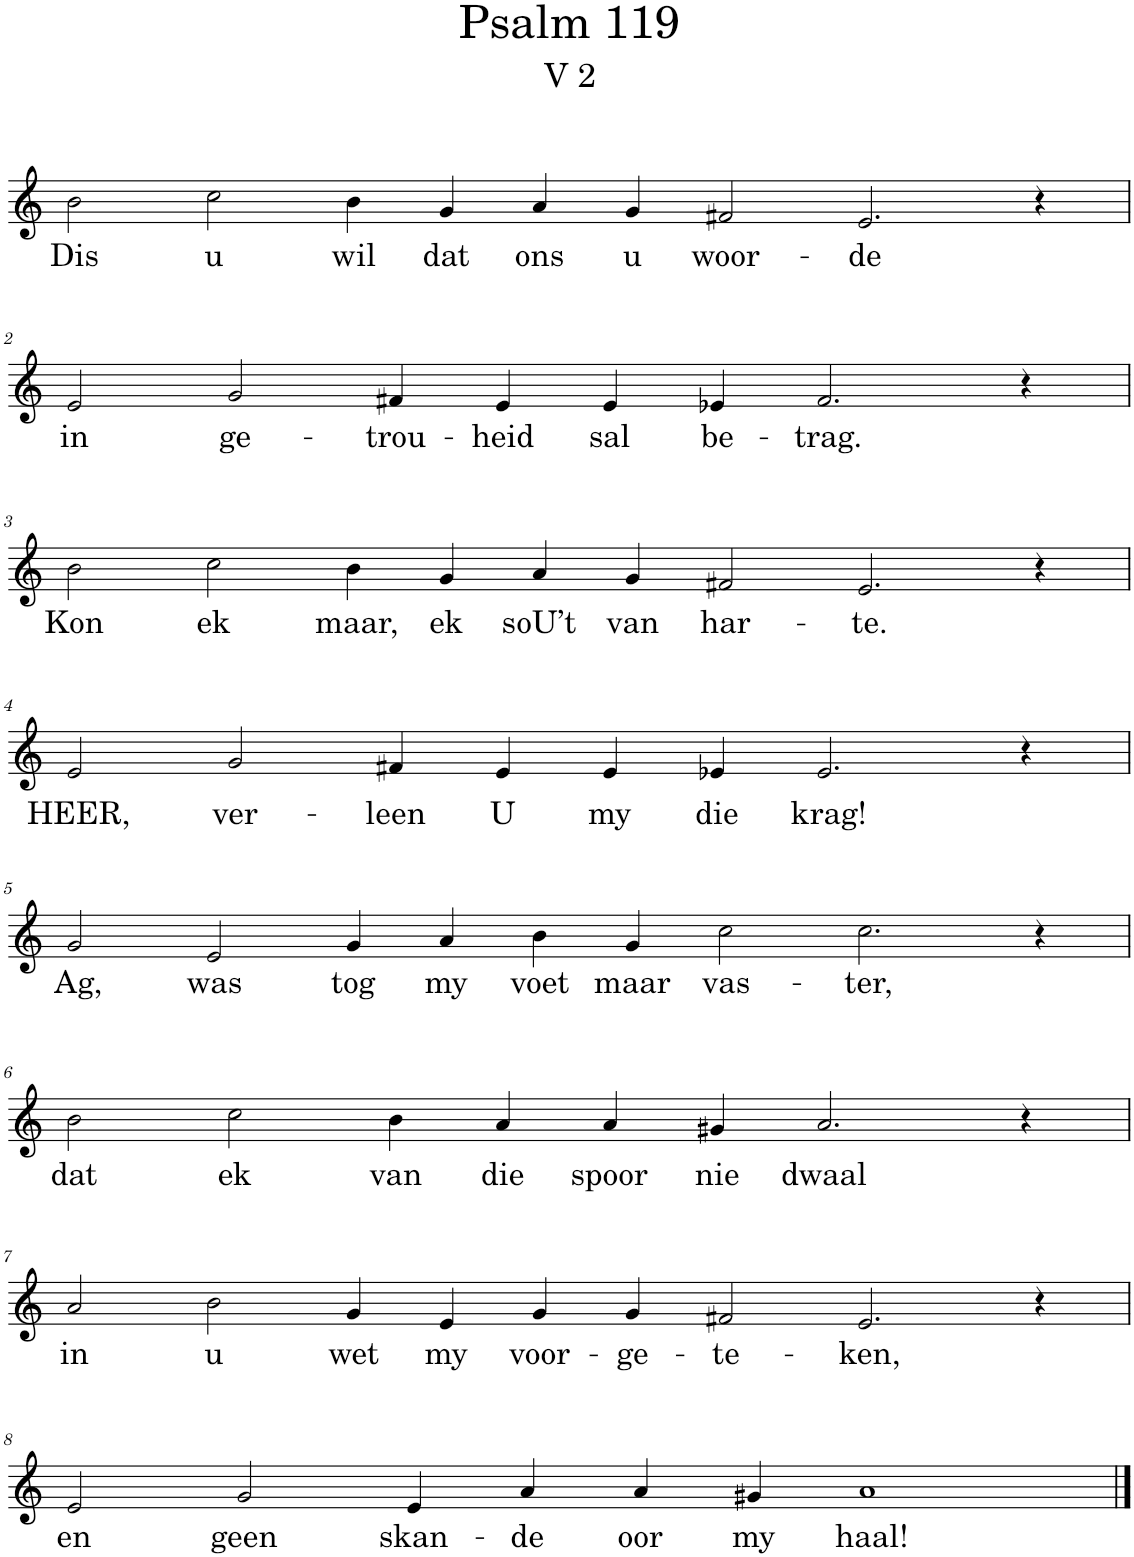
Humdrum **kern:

**kern	**text
*part1	*part1
*staff1	*staff1
*I"Pipe Organ	*
*I'Org.	*
*clefG2	*
*k[]	*
*M14/4	*
=1	=1
!	!LO:LY:b
2b\	Dis
!	!LO:LY:b
2cc\	u
!	!LO:LY:b
4b\	wil
!	!LO:LY:b
4g/	dat
!	!LO:LY:b
4a/	ons
!	!LO:LY:b
4g/	u
!	!LO:LY:b
2f#X/	woor-
!	!LO:LY:b
2.e/	-de
4r	.
!!LO:LB:g=z
=2	=2
*M12/4	*
!	!LO:LY:b
2e/	in
!	!LO:LY:b
2g/	ge-
!	!LO:LY:b
4f#X/	-trou-
!	!LO:LY:b
4e/	-heid
!	!LO:LY:b
4e/	sal
!	!LO:LY:b
4e-X/	be-
!	!LO:LY:b
2.f#/	-trag.
4r	.
!!LO:LB:g=z
=3	=3
*M14/4	*
!	!LO:LY:b
2b\	Kon
!	!LO:LY:b
2cc\	ek
!	!LO:LY:b
4b\	maar,
!	!LO:LY:b
4g/	ek
!	!LO:LY:b
4a/	soU’t
!	!LO:LY:b
4g/	van
!	!LO:LY:b
2f#X/	har-
!	!LO:LY:b
2.e/	-te.
4r	.
!!LO:LB:g=z
=4	=4
*M12/4	*
!	!LO:LY:b
2e/	HEER,
!	!LO:LY:b
2g/	ver-
!	!LO:LY:b
4f#X/	-leen
!	!LO:LY:b
4e/	U
!	!LO:LY:b
4e/	my
!	!LO:LY:b
4e-X/	die
!	!LO:LY:b
2.e-/	krag!
4r	.
!!LO:LB:g=z
=5	=5
*M14/4	*
!	!LO:LY:b
2g/	Ag,
!	!LO:LY:b
2e/	was
!	!LO:LY:b
4g/	tog
!	!LO:LY:b
4a/	my
!	!LO:LY:b
4b\	voet
!	!LO:LY:b
4g/	maar
!	!LO:LY:b
2cc\	vas-
!	!LO:LY:b
2.cc\	-ter,
4r	.
!!LO:LB:g=z
=6	=6
*M12/4	*
!	!LO:LY:b
2b\	dat
!	!LO:LY:b
2cc\	ek
!	!LO:LY:b
4b\	van
!	!LO:LY:b
4a/	die
!	!LO:LY:b
4a/	spoor
!	!LO:LY:b
4g#X/	nie
!	!LO:LY:b
2.a/	dwaal
4r	.
!!LO:LB:g=z
=7	=7
*M14/4	*
!	!LO:LY:b
2a/	in
!	!LO:LY:b
2b\	u
!	!LO:LY:b
4g/	wet
!	!LO:LY:b
4e/	my
!	!LO:LY:b
4g/	voor-
!	!LO:LY:b
4g/	-ge-
!	!LO:LY:b
2f#X/	-te-
!	!LO:LY:b
2.e/	-ken,
4r	.
!!LO:LB:g=z
=8	=8
!	!LO:LY:b
2e/	en
!	!LO:LY:b
2g/	geen
!	!LO:LY:b
4e/	skan-
!	!LO:LY:b
4a/	-de
!	!LO:LY:b
4a/	oor
!	!LO:LY:b
4g#X/	my
!	!LO:LY:b
1a	haal!
==	==
*-	*-
